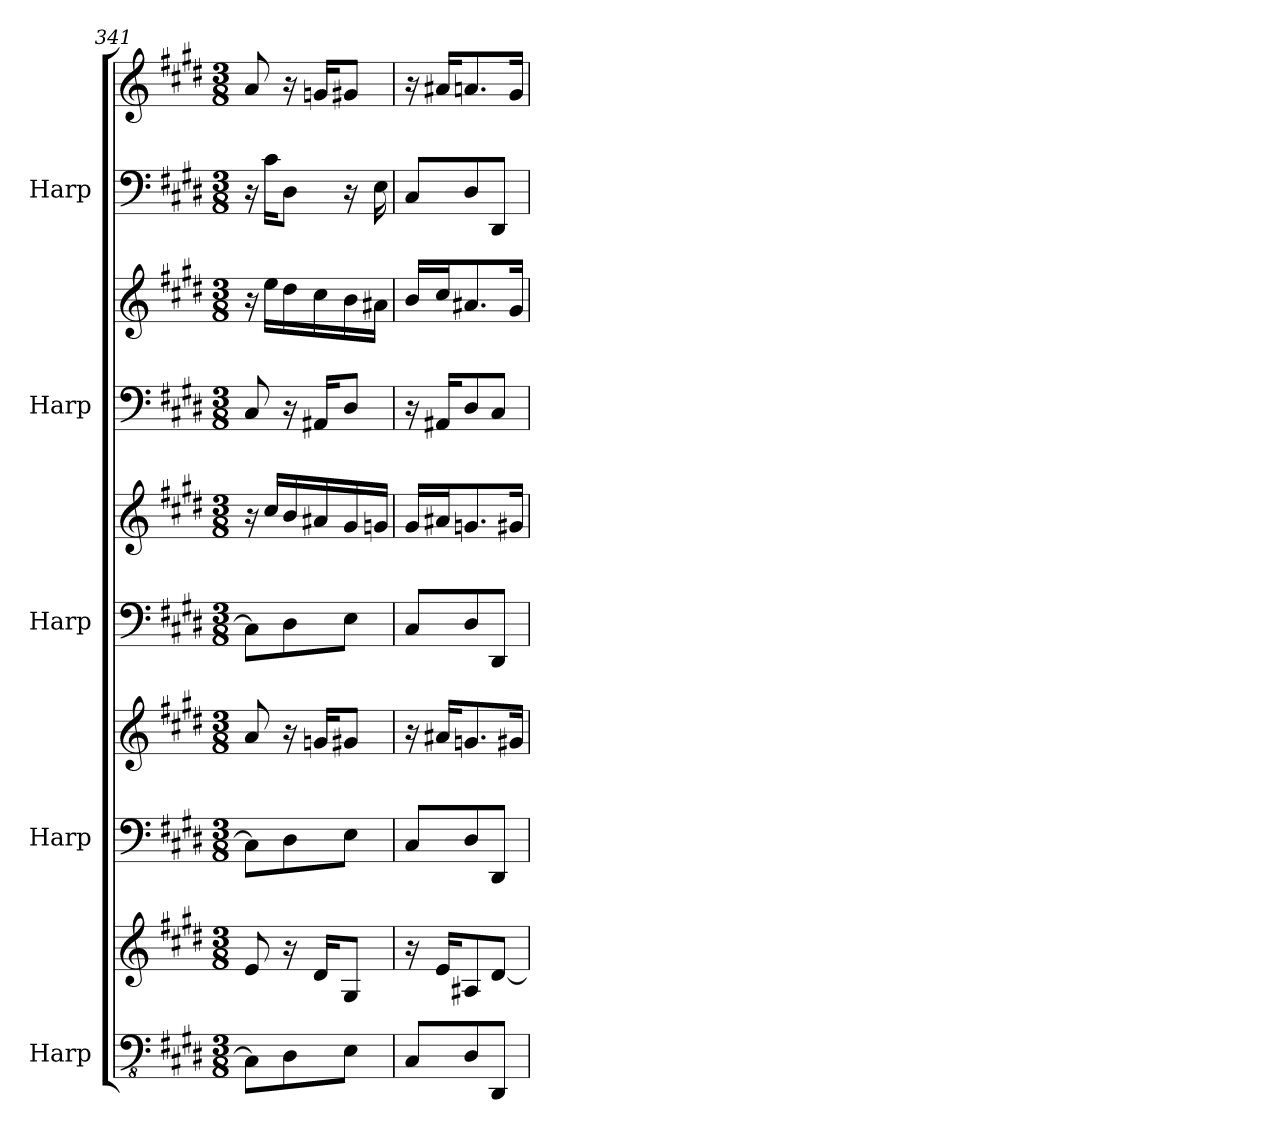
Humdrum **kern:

**kern	**kern	**kern	**kern	**kern	**kern	**kern	**kern	**kern	**kern
*part5	*part5	*part4	*part4	*part3	*part3	*part2	*part2	*part1	*part1
*staff10	*staff9	*staff8	*staff7	*staff6	*staff5	*staff4	*staff3	*staff2	*staff1
*I"Harp	*	*I"Harp	*	*I"Harp	*	*I"Harp	*	*I"Harp	*
*I'Hp	*	*I'Hp	*	*I'Hp	*	*I'Hp	*	*I'Hp	*
*clefFv4	*clefG2	*clefF4	*clefG2	*clefF4	*clefG2	*clefF4	*clefG2	*clefF4	*clefG2
*k[f#c#g#d#]	*k[f#c#g#d#]	*k[f#c#g#d#]	*k[f#c#g#d#]	*k[f#c#g#d#]	*k[f#c#g#d#]	*k[f#c#g#d#]	*k[f#c#g#d#]	*k[f#c#g#d#]	*k[f#c#g#d#]
*M3/8	*M3/8	*M3/8	*M3/8	*M3/8	*M3/8	*M3/8	*M3/8	*M3/8	*M3/8
=341	=341	=341	=341	=341	=341	=341	=341	=341	=341
8CC#\L]	8e/	8C#\L]	8a/	8C#\L]	16r	8C#/	16r	16r	8a/
.	.	.	.	.	16cc#/LL	.	16ee\LL	16c#\KL	.
8DD#\	16r	8D#\	16r	8D#\	16b/	16r	16dd#\	8D#\J	16r
.	16d#/KL	.	16gn/KL	.	16a#X/	16AA#X/KL	16cc#\	.	16gn/KL
8EE\J	8G#/J	8E\J	8g#X/J	8E\J	16g#/	8D#/J	16b\	16r	8g#X/J
.	.	.	.	.	16gn/JJ	.	16a#X\JJ	16E\	.
!!LO:PB:g=z
=342	=342	=342	=342	=342	=342	=342	=342	=342	=342
8CC#/L	16r	8C#/L	16r	8C#/L	16g#/LL	16r	16b/LL	8C#/L	16r
.	16e/KL	.	16a#X/KL	.	16a#X/J	16AA#X/KL	16cc#/J	.	16a#X/KL
8DD#/	8A#X/	8D#/	8.gn/	8D#/	8.gn/	8D#/	8.a#X/	8D#/	8.an/
8DDD#/J	[8d#/J	8DD#/J	.	8DD#/J	.	8C#/J	.	8DD#/J	.
.	.	.	16g#X/Jk	.	16g#X/Jk	.	16g#/Jk	.	16g#/Jk
=	=	=	=	=	=	=	=	=	=
*-	*-	*-	*-	*-	*-	*-	*-	*-	*-
